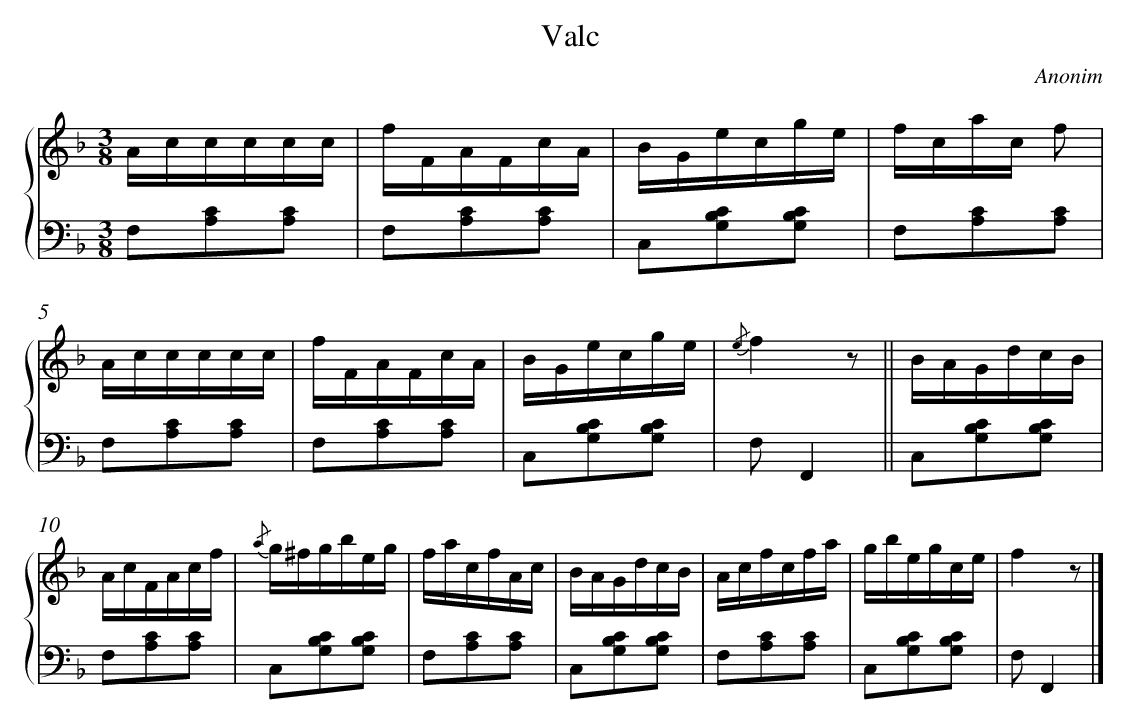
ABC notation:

X:1
T: Valc
C: Anonim
L: 1/8
M: 3/8
%%staves {1 2}
V: 1 clef=treble
V: 2 clef=bass
K: F
[V:1] A/c/c/c/c/c/ |
[V:2] F,[CA,][CA,] |
[V:1] f/F/A/F/c/A/ |
[V:2] F,[CA,][CA,] |
[V:1] B/G/e/c/g/e/ |
[V:2] C,[CB,G,][CB,G,] |
[V:1] f/c/a/c/ f |
[V:2] F,[CA,][CA,] |
[V:1] A/c/c/c/c/c/ |
[V:2] F,[CA,][CA,] |
[V:1] f/F/A/F/c/A/ |
[V:2] F,[CA,][CA,] |
[V:1] B/G/e/c/g/e/ |
[V:2] C,[CB,G,][CB,G,] |
[V:1] {/e}f2z ||
[V:2] F,F,,2 ||
[V:1] B/A/G/d/c/B/ |
[V:2] C,[CB,G,][CB,G,] |
[V:1] A/c/F/A/c/f/ |
[V:2] F,[CA,][CA,] |
[V:1] {/a} g/^f/g/b/e/g/ |
[V:2] C,[CB,G,][CB,G,] |
[V:1] f/a/c/f/A/c/ |
[V:2] F,[CA,][CA,] |
[V:1] B/A/G/d/c/B/ |
[V:2] C,[CB,G,][CB,G,] |
[V:1] A/c/f/c/f/a/ |
[V:2] F,[CA,][CA,] |
[V:1] g/b/e/g/c/e/ |
[V:2] C,[CB,G,][CB,G,] |
[V:1] f2z |]
[V:2] F,F,,2 |]
